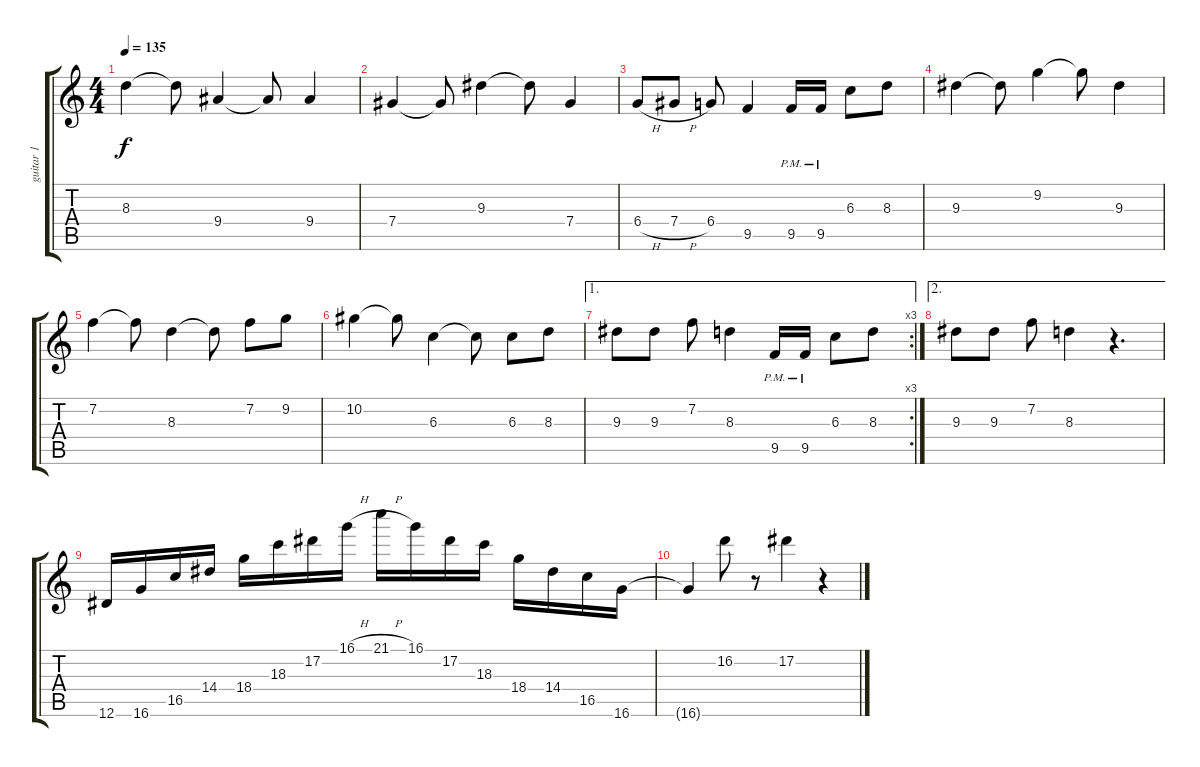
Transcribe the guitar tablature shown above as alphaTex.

\track ("guitar 1" "guitar 1") {instrument distortionguitar}
\staff {score tabs}
\tuning (Eb4 Bb3 Gb3 Db3 Ab2 Eb2) {hide}
\ts (4 4)
\tempo 135
\clef g2
\ks c
8.3.4{dy f} 8.3{t}.8 9.4.4 9.4{t}.8 9.4.4 |
7.4.4 7.4{t}.8 9.3.4 9.3{t}.8 7.4.4 |
6.4{h}.8 7.4{h}.8 6.4.8 9.5.4 9.5{pm}.16 9.5{pm}.16 6.3.8 8.3.8 |
9.3.4 9.3{t}.8 9.2.4 9.2{t}.8 9.3.4 |
7.2.4 7.2{t}.8 8.3.4 8.3{t}.8 7.2.8 9.2.8 |
10.2.4 10.2{t}.8 6.3.4 6.3{t}.8 6.3.8 8.3.8 |
\ae 1
\rc 3
9.3.8 9.3.8 7.2.8 8.3.4 9.5{pm}.16 9.5{pm}.16 6.3.8 8.3.8 |
\ae 2
9.3.8 9.3.8 7.2.8 8.3.4 r.4{d} |
12.6.16 16.6.16 16.5.16 14.4.16 18.4.16 18.3.16 17.2.16 16.1{h}.16 21.1{h}.16 16.1.16 17.2.16 18.3.16 18.4.16 14.4.16 16.5.16 16.6.16 |
16.6{t}.4 16.2.8 r.8 17.2.4 r.4
